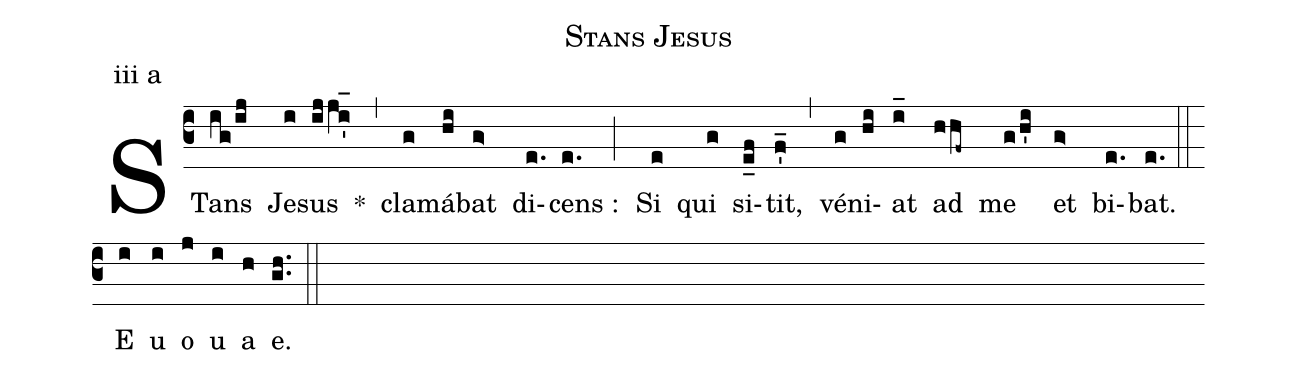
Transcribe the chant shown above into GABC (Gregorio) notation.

name:Stans Jesus;
mode:iii a;
%%
(c3) STans(ig/ij) Je(i)sus(ij/ji_1') *(,) cla(g)má(hi)bat(g>) di(e.)cens~:(e.) (;) Si(e) qui(g) si(e_f)tit,(f_') (,) vé(g)ni(hi)at(i_) ad(hhf~) me(g/h'i) et(g>) bi(e.)bat.(e.) (::) <eu> E(i) u(i) o(j) u(i) a(h) e.(gh..) </eu> (::)
